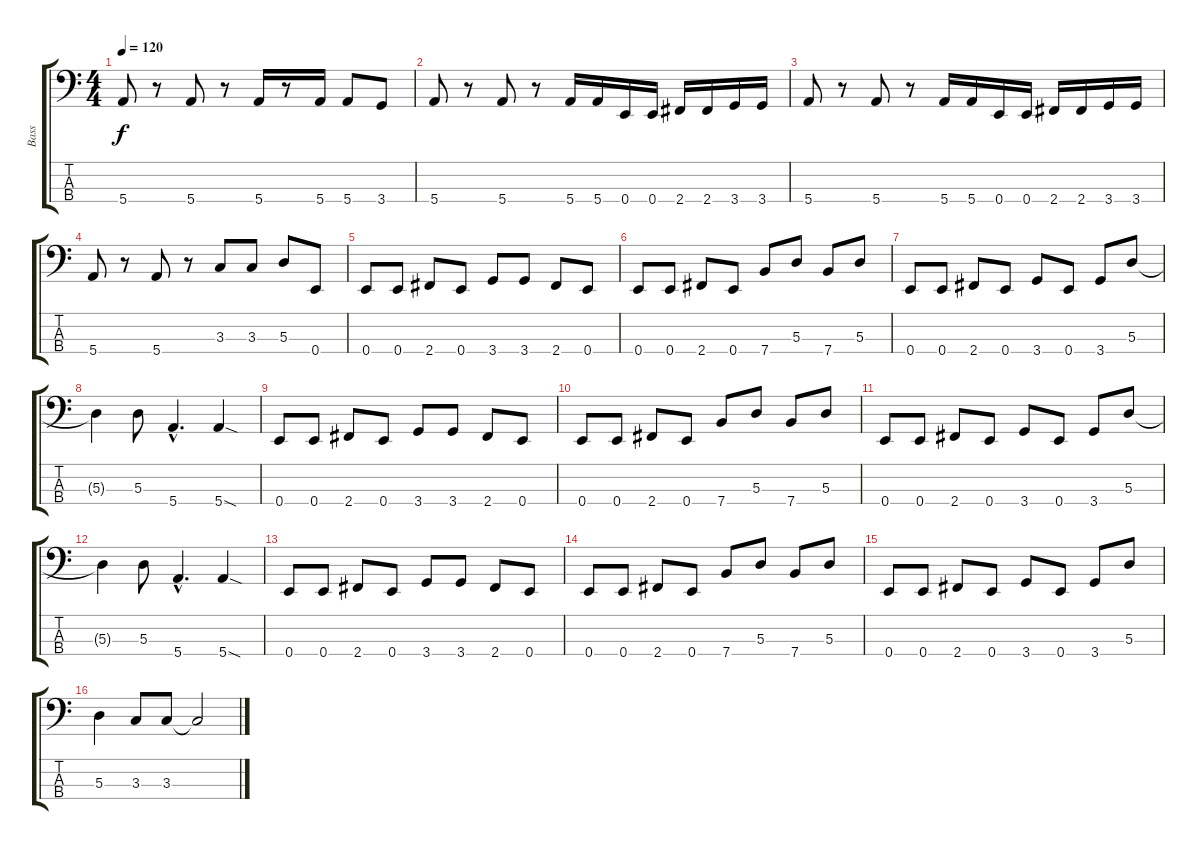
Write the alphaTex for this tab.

\track ("Bass" "Bass") {instrument slapbass1}
\staff {score tabs}
\tuning (G2 D2 A1 E1) {hide}
\ts (4 4)
\tempo 120
\clef f4
\ks c
5.4.8{dy f} r.8 5.4.8 r.8 5.4.16 r.8 5.4.16 5.4.8 3.4.8 |
5.4.8 r.8 5.4.8 r.8 5.4.16 5.4.16 0.4.16 0.4.16 2.4.16 2.4.16 3.4.16 3.4.16 |
5.4.8 r.8 5.4.8 r.8 5.4.16 5.4.16 0.4.16 0.4.16 2.4.16 2.4.16 3.4.16 3.4.16 |
5.4.8 r.8 5.4.8 r.8 3.3.8 3.3.8 5.3.8 0.4.8 |
0.4.8 0.4.8 2.4.8 0.4.8 3.4.8 3.4.8 2.4.8 0.4.8 |
0.4.8 0.4.8 2.4.8 0.4.8 7.4.8 5.3.8 7.4.8 5.3.8 |
0.4.8 0.4.8 2.4.8 0.4.8 3.4.8 0.4.8 3.4.8 5.3.8 |
5.3{t}.4 5.3.8 5.4{hac}.4{d} 5.4{sod}.4 |
0.4.8 0.4.8 2.4.8 0.4.8 3.4.8 3.4.8 2.4.8 0.4.8 |
0.4.8 0.4.8 2.4.8 0.4.8 7.4.8 5.3.8 7.4.8 5.3.8 |
0.4.8 0.4.8 2.4.8 0.4.8 3.4.8 0.4.8 3.4.8 5.3.8 |
5.3{t}.4 5.3.8 5.4{hac}.4{d} 5.4{sod}.4 |
0.4.8 0.4.8 2.4.8 0.4.8 3.4.8 3.4.8 2.4.8 0.4.8 |
0.4.8 0.4.8 2.4.8 0.4.8 7.4.8 5.3.8 7.4.8 5.3.8 |
0.4.8 0.4.8 2.4.8 0.4.8 3.4.8 0.4.8 3.4.8 5.3.8 |
5.3.4 3.3.8 3.3.8 3.3{t}.2
